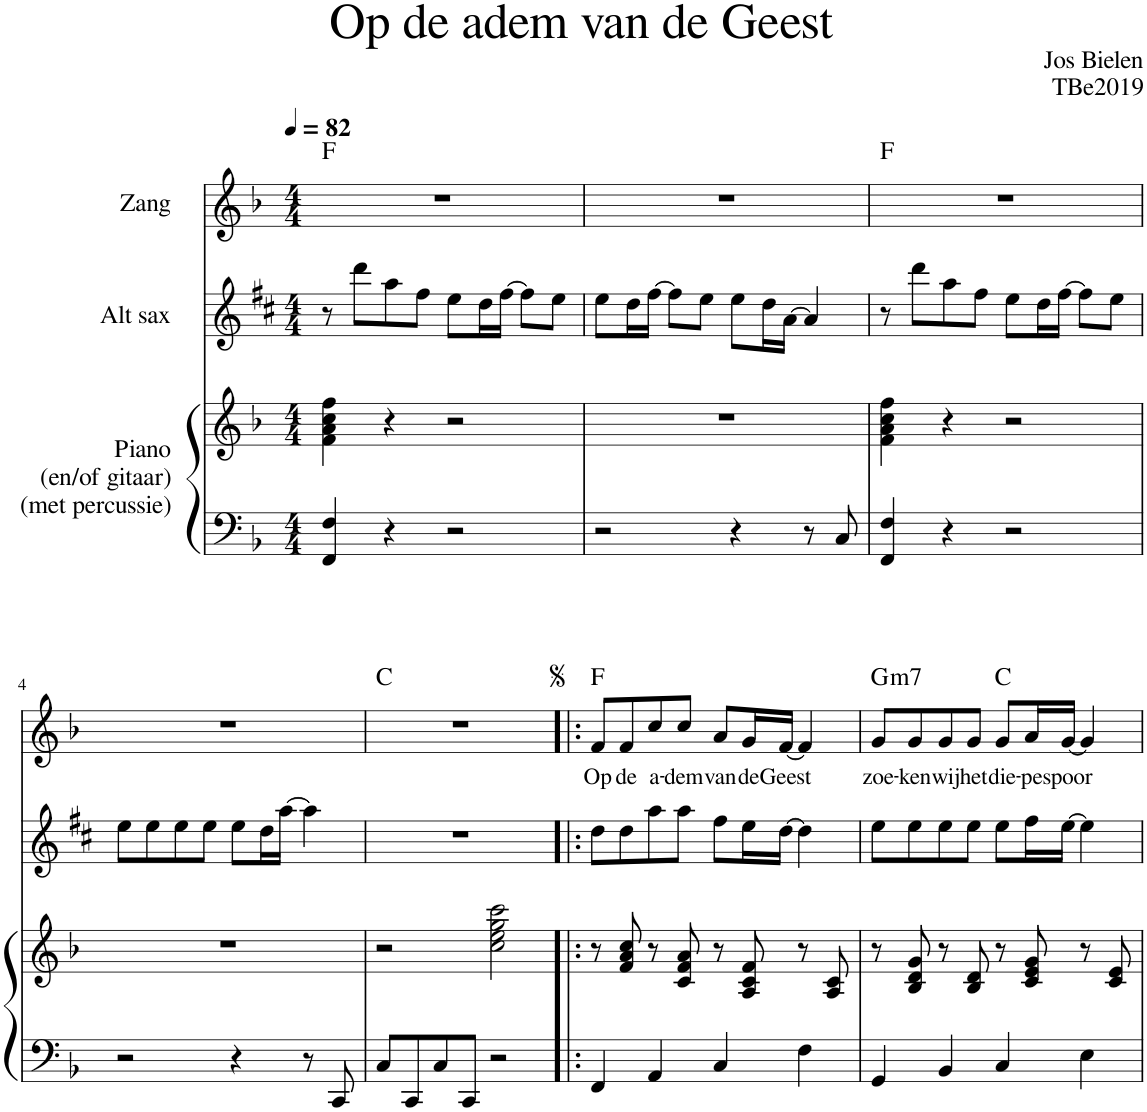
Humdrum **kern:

**kern	**kern	**kern	**kern	**text	**harte
*part3	*part3	*part2	*part1	*part1	*part1
*staff4	*staff3	*staff2	*staff1	*staff1	*
*I"Piano (en/of gitaar) (met percussie)	*	*I"Alt sax	*I"Zang	*	*
*I'Pno	*	*I'A Sax	*	*	*
*clefF4	*clefG2	*clefG2	*clefG2	*	*
*	*	*Trd5c9	*	*	*
*k[b-]	*k[b-]	*k[f#c#]	*k[b-]	*	*
*M4/4	*M4/4	*M4/4	*M4/4	*	*
*MM82	*MM82	*MM82	*MM82	*	*
=1	=1	=1	=1	=1	=1
4FF/ 4F/	4f\ 4a\ 4cc\ 4ff\	8r	1r	.	F:maj
.	.	8ddd\L	.	.	.
4r	4r	8aa\	.	.	.
.	.	8ff#\J	.	.	.
2r	2r	8ee\L	.	.	.
.	.	16dd\L	.	.	.
.	.	[16ff#\JJ	.	.	.
.	.	8ff#\L]	.	.	.
.	.	8ee\J	.	.	.
=2	=2	=2	=2	=2	=2
2r	1r	8ee\L	1r	.	.
.	.	16dd\L	.	.	.
.	.	[16ff#\JJ	.	.	.
.	.	8ff#\L]	.	.	.
.	.	8ee\J	.	.	.
4r	.	8ee\L	.	.	.
.	.	16dd\L	.	.	.
.	.	[16a\JJ	.	.	.
8r	.	4a/]	.	.	.
8C/	.	.	.	.	.
=3	=3	=3	=3	=3	=3
4FF/ 4F/	4f\ 4a\ 4cc\ 4ff\	8r	1r	.	F:maj
.	.	8ddd\L	.	.	.
4r	4r	8aa\	.	.	.
.	.	8ff#\J	.	.	.
2r	2r	8ee\L	.	.	.
.	.	16dd\L	.	.	.
.	.	[16ff#\JJ	.	.	.
.	.	8ff#\L]	.	.	.
.	.	8ee\J	.	.	.
!!LO:LB:g=z
=4	=4	=4	=4	=4	=4
2r	1r	8ee\L	1r	.	.
.	.	8ee\	.	.	.
.	.	8ee\	.	.	.
.	.	8ee\J	.	.	.
4r	.	8ee\L	.	.	.
.	.	16dd\L	.	.	.
.	.	[16aa\JJ	.	.	.
8r	.	4aa\]	.	.	.
8CC/	.	.	.	.	.
=5	=5	=5	=5	=5	=5
8C/L	2r	1r	1r	.	C:maj
8CC/	.	.	.	.	.
8C/	.	.	.	.	.
8CC/J	.	.	.	.	.
2r	2cc\ 2ee\ 2gg\ 2ccc\	.	.	.	.
=6!|:	=6!|:	=6!|:	=6!|:	=6!|:	=6!|:
!	!	!	!	!LO:LY:b	!
4FF/	8r	8dd\L	8f/L	Op	F:maj
!	!	!	!	!LO:LY:b	!
.	8f/ 8a/ 8cc/	8dd\	8f/	de	.
!	!	!	!	!LO:LY:b	!
4AA/	8r	8aa\	8cc/	a-	.
!	!	!	!	!LO:LY:b	!
.	8c/ 8f/ 8a/	8aa\J	8cc/J	-dem	.
!	!	!	!	!LO:LY:b	!
4C/	8r	8ff#\L	8a/L	van	.
!	!	!	!	!LO:LY:b	!
.	8A/ 8c/ 8f/	16ee\L	16g/L	de	.
!	!	!	!	!LO:LY:b	!
.	.	[16dd\JJ	[16f/JJ	Geest	.
4F\	8r	4dd\]	4f/]	.	.
.	8A/ 8c/	.	.	.	.
=7	=7	=7	=7	=7	=7
!	!	!	!	!LO:LY:b	!LO:H:kt=m7
4GG/	8r	8ee\L	8g/L	zoe-	G:min7
!	!	!	!	!LO:LY:b	!
.	8B-/ 8d/ 8g/	8ee\	8g/	-ken	.
!	!	!	!	!LO:LY:b	!
4BB-/	8r	8ee\	8g/	wij	.
!	!	!	!	!LO:LY:b	!
.	8B-/ 8d/	8ee\J	8g/J	het	.
!	!	!	!	!LO:LY:b	!
4C/	8r	8ee\L	8g/L	die-	C:maj
!	!	!	!	!LO:LY:b	!
.	8c/ 8e/ 8g/	16ff#\L	16a/L	-pe	.
!	!	!	!	!LO:LY:b	!
.	.	[16ee\JJ	[16g/JJ	spoor	.
4E\	8r	4ee\]	4g/]	.	.
.	8c/ 8e/	.	.	.	.
=	=	=	=	=	=
*-	*-	*-	*-	*-	*-
